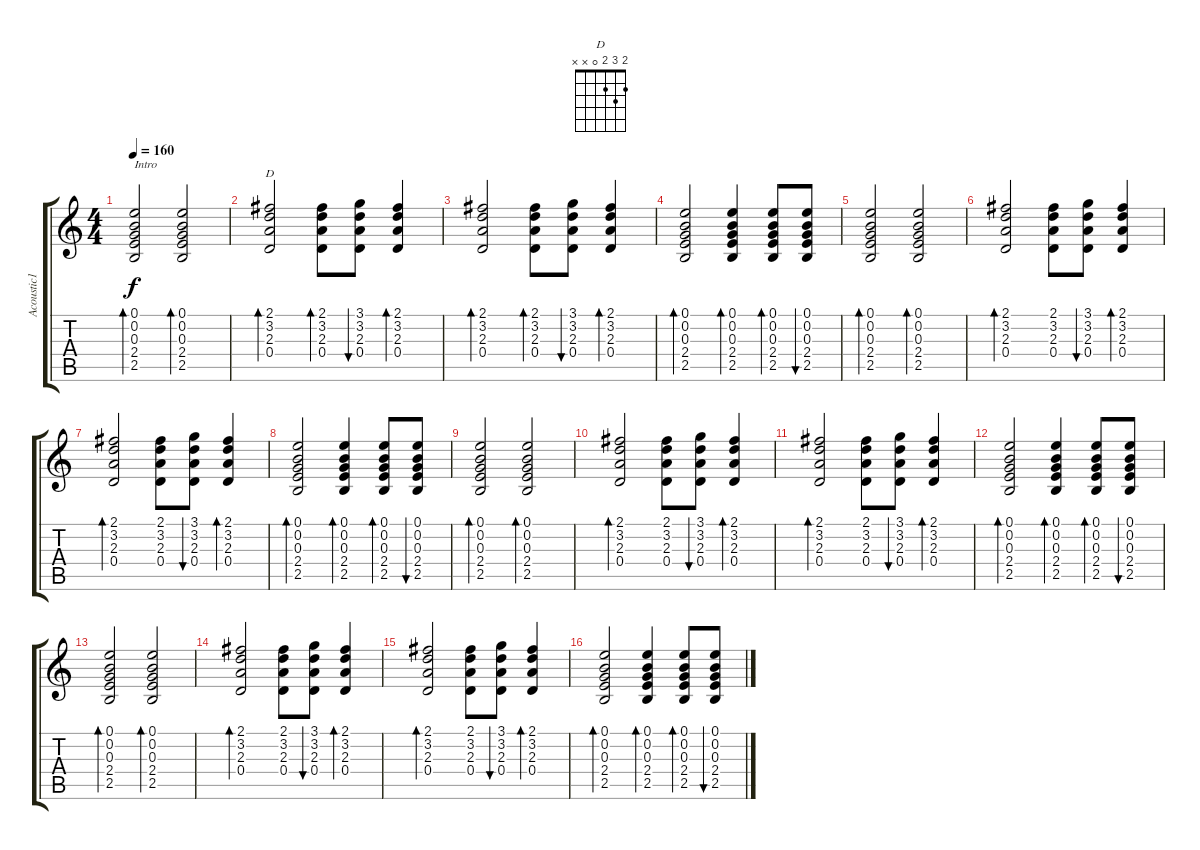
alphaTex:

\track ("Acoustic1" "Acoustic1") {instrument acousticguitarsteel}
\staff {score tabs}
\tuning (E4 B3 G3 D3 A2 E2) {hide}
\chord ("D" 2 3 2 0 x x)
\ts (4 4)
\tempo 160
\clef g2
\ks c
(0.1 0.2 0.3 2.4 2.5).2{bd 30 txt "Intro" dy f instrument acousticguitarsteel} (0.1 0.2 0.3 2.4 2.5).2{bd 30} |
(2.1 3.2 2.3 0.4).2{bd 30 ch "D"} (2.1 3.2 2.3 0.4).8{bd 30} (3.1 3.2 2.3 0.4).8{bu 30} (2.1 3.2 2.3 0.4).4{bd 30} |
(2.1 3.2 2.3 0.4).2{bd 30} (2.1 3.2 2.3 0.4).8{bd 30} (3.1 3.2 2.3 0.4).8{bu 30} (2.1 3.2 2.3 0.4).4{bd 30} |
(0.1 0.2 0.3 2.4 2.5).2{bd 30} (0.1 0.2 0.3 2.4 2.5).4{bd 30} (0.1 0.2 0.3 2.4 2.5).8{bd 30} (0.1 0.2 0.3 2.4 2.5).8{bu 30} |
(0.1 0.2 0.3 2.4 2.5).2{bd 30} (0.1 0.2 0.3 2.4 2.5).2{bd 30} |
(2.1 3.2 2.3 0.4).2{bd 30} (2.1 3.2 2.3 0.4).8 (3.1 3.2 2.3 0.4).8{bu 30} (2.1 3.2 2.3 0.4).4{bd 30} |
(2.1 3.2 2.3 0.4).2{bd 30} (2.1 3.2 2.3 0.4).8 (3.1 3.2 2.3 0.4).8{bu 30} (2.1 3.2 2.3 0.4).4{bd 30} |
(0.1 0.2 0.3 2.4 2.5).2{bd 30} (0.1 0.2 0.3 2.4 2.5).4{bd 30} (0.1 0.2 0.3 2.4 2.5).8{bd 30} (0.1 0.2 0.3 2.4 2.5).8{bu 30} |
(0.1 0.2 0.3 2.4 2.5).2{bd 30} (0.1 0.2 0.3 2.4 2.5).2{bd 30} |
(2.1 3.2 2.3 0.4).2{bd 30} (2.1 3.2 2.3 0.4).8 (3.1 3.2 2.3 0.4).8{bu 30} (2.1 3.2 2.3 0.4).4{bd 30} |
(2.1 3.2 2.3 0.4).2{bd 30} (2.1 3.2 2.3 0.4).8 (3.1 3.2 2.3 0.4).8{bu 30} (2.1 3.2 2.3 0.4).4{bd 30} |
(0.1 0.2 0.3 2.4 2.5).2{bd 30} (0.1 0.2 0.3 2.4 2.5).4{bd 30} (0.1 0.2 0.3 2.4 2.5).8{bd 30} (0.1 0.2 0.3 2.4 2.5).8{bu 30} |
(0.1 0.2 0.3 2.4 2.5).2{bd 30} (0.1 0.2 0.3 2.4 2.5).2{bd 30} |
(2.1 3.2 2.3 0.4).2{bd 30} (2.1 3.2 2.3 0.4).8 (3.1 3.2 2.3 0.4).8{bu 30} (2.1 3.2 2.3 0.4).4{bd 30} |
(2.1 3.2 2.3 0.4).2{bd 30} (2.1 3.2 2.3 0.4).8 (3.1 3.2 2.3 0.4).8{bu 30} (2.1 3.2 2.3 0.4).4{bd 30} |
(0.1 0.2 0.3 2.4 2.5).2{bd 30} (0.1 0.2 0.3 2.4 2.5).4{bd 30} (0.1 0.2 0.3 2.4 2.5).8{bd 30} (0.1 0.2 0.3 2.4 2.5).8{bu 60}
